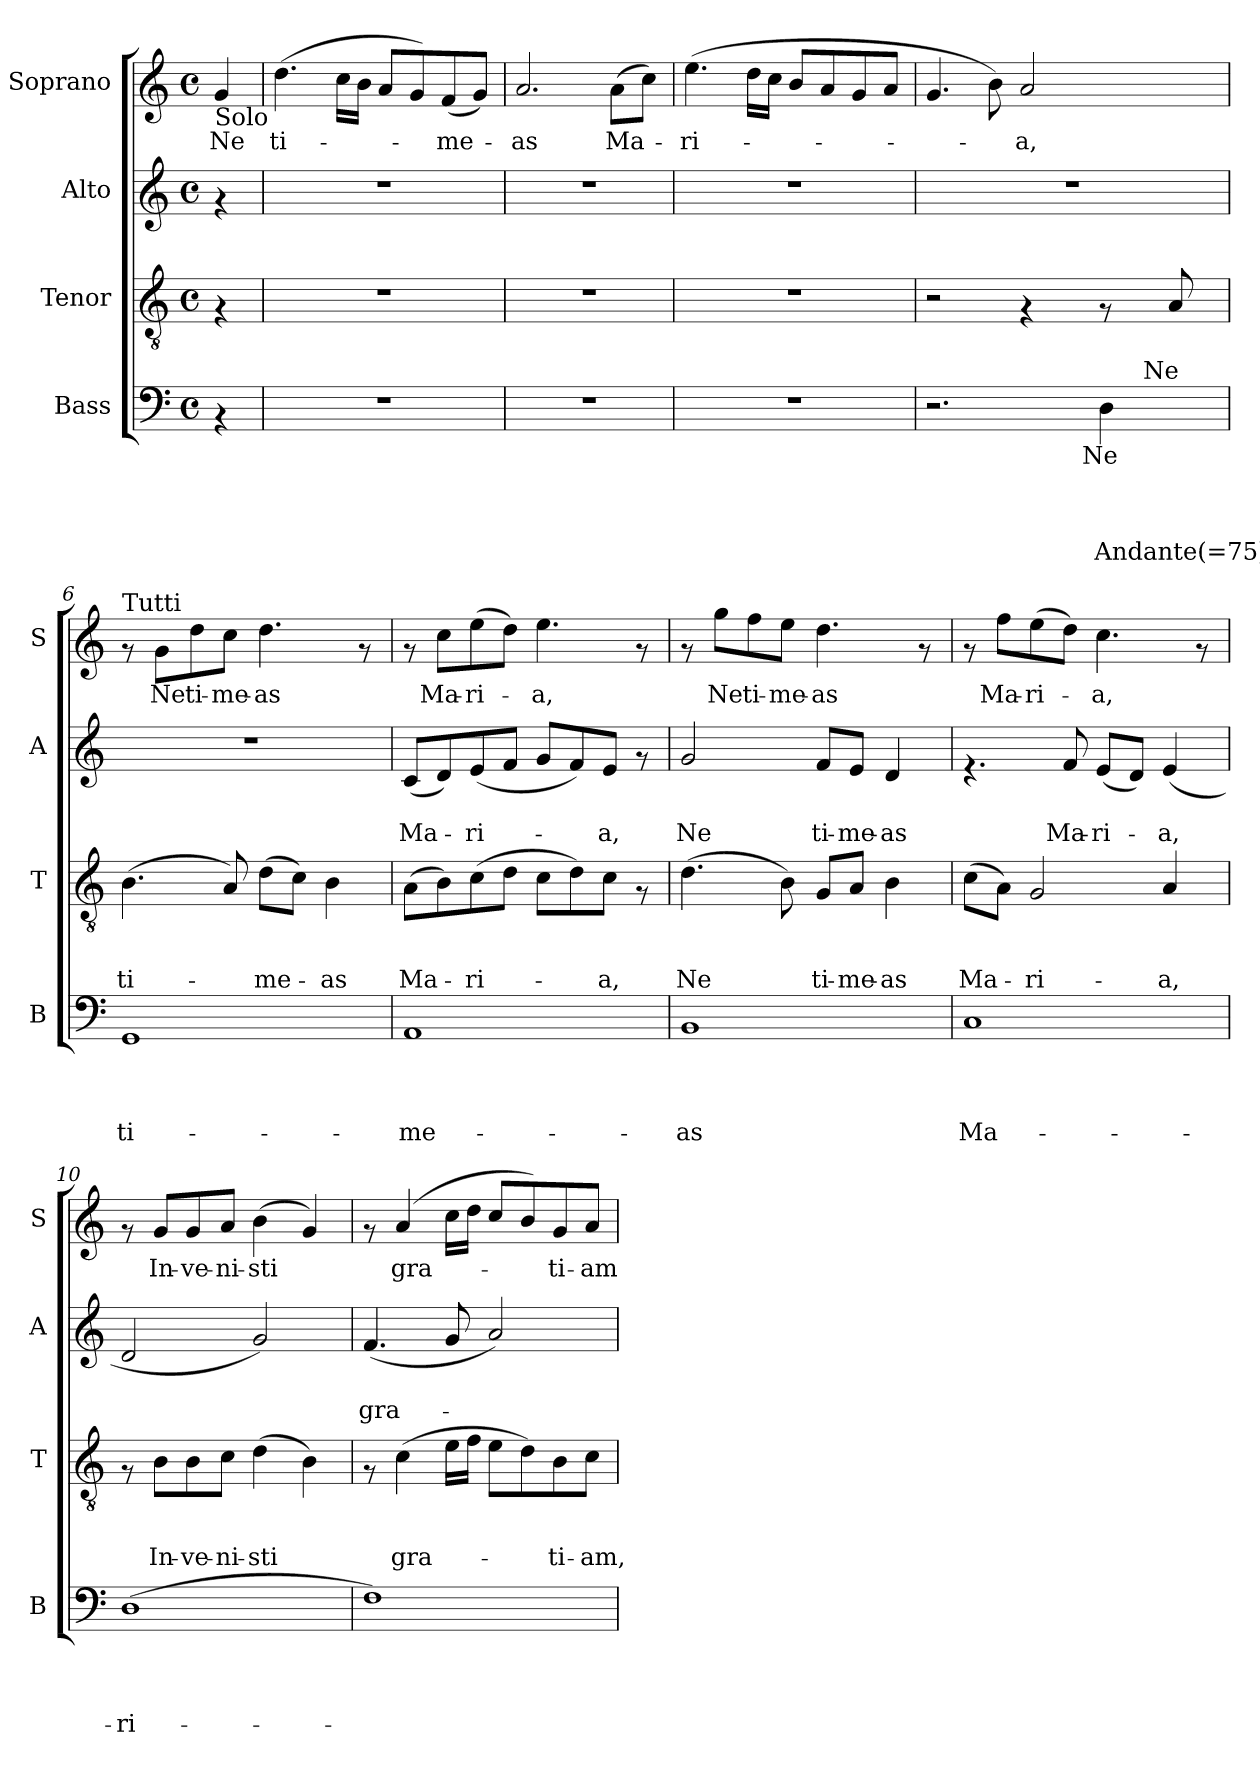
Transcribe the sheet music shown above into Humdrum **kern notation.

**kern	**text	**text	**text	**text	**kern	**text	**text	**text	**kern	**text	**text	**kern	**text
*part4	*part4	*part4	*part4	*part4	*part3	*part3	*part3	*part3	*part2	*part2	*part2	*part1	*part1
*staff4	*staff4	*staff4	*staff4	*staff4	*staff3	*staff3	*staff3	*staff3	*staff2	*staff2	*staff2	*staff1	*staff1
*I"Bass	*	*	*	*	*I"Tenor	*	*	*	*I"Alto	*	*	*I"Soprano	*
*I'B	*	*	*	*	*I'T	*	*	*	*I'A	*	*	*I'S	*
*clefF4	*	*	*	*	*clefGv2	*	*	*	*clefG2	*	*	*clefG2	*
*k[]	*	*	*	*	*k[]	*	*	*	*k[]	*	*	*k[]	*
*C:	*	*	*	*	*C:	*	*	*	*C:	*	*	*C:	*
*M4/4	*	*	*	*	*M4/4	*	*	*	*M4/4	*	*	*M4/4	*
*met(c)	*	*	*	*	*met(c)	*	*	*	*met(c)	*	*	*met(c)	*
=1	=1	=1	=1	=1	=1	=1	=1	=1	=1	=1	=1	=1	=1
!	!	!	!	!	!	!	!	!	!	!	!	!LO:TX:b:t=Solo	!
!	!	!	!	!	!	!	!	!	!	!	!	!	!LO:LY:b
4rAA	.	.	.	.	4rF	.	.	.	4rf	.	.	4g/	Ne
=2	=2	=2	=2	=2	=2	=2	=2	=2	=2	=2	=2	=2	=2
!	!	!	!	!	!	!	!	!	!	!	!	!	!LO:LY:b
1r	.	.	.	.	1r	.	.	.	1r	.	.	(>4.dd\	ti-
.	.	.	.	.	.	.	.	.	.	.	.	16cc\LL	.
.	.	.	.	.	.	.	.	.	.	.	.	16b\JJ	.
.	.	.	.	.	.	.	.	.	.	.	.	8a/L	.
.	.	.	.	.	.	.	.	.	.	.	.	8g/)	.
!	!	!	!	!	!	!	!	!	!	!	!	!	!LO:LY:b
.	.	.	.	.	.	.	.	.	.	.	.	(<8f/	-me-
.	.	.	.	.	.	.	.	.	.	.	.	8g/J)	.
=3	=3	=3	=3	=3	=3	=3	=3	=3	=3	=3	=3	=3	=3
!	!	!	!	!	!	!	!	!	!	!	!	!	!LO:LY:b
1r	.	.	.	.	1r	.	.	.	1r	.	.	2.a/	-as
!	!	!	!	!	!	!	!	!	!	!	!	!	!LO:LY:b
.	.	.	.	.	.	.	.	.	.	.	.	(>8a\L	Ma-
.	.	.	.	.	.	.	.	.	.	.	.	8cc\J)	.
=4	=4	=4	=4	=4	=4	=4	=4	=4	=4	=4	=4	=4	=4
!	!	!	!	!	!	!	!	!	!	!	!	!	!LO:LY:b
1r	.	.	.	.	1r	.	.	.	1r	.	.	(>4.ee\	-ri-
.	.	.	.	.	.	.	.	.	.	.	.	16dd\LL	.
.	.	.	.	.	.	.	.	.	.	.	.	16cc\JJ	.
.	.	.	.	.	.	.	.	.	.	.	.	8b/L	.
.	.	.	.	.	.	.	.	.	.	.	.	8a/	.
.	.	.	.	.	.	.	.	.	.	.	.	8g/	.
.	.	.	.	.	.	.	.	.	.	.	.	8a/J	.
=5	=5	=5	=5	=5	=5	=5	=5	=5	=5	=5	=5	=5	=5
*^	*	*	*	*	*	*	*	*	*	*	*	*	*
*	*^	*	*	*	*	*	*	*	*	*	*	*	*	*
2.r	2ryy	2ryy	.	.	.	.	2r	.	.	.	1r	.	.	4.g/	.
.	.	.	.	.	.	.	.	.	.	.	.	.	.	8b\)	.
!	!	!	!	!	!	!	!	!	!	!	!	!	!	!	!LO:LY:b
.	8ryy	4ryy	.	.	.	.	4rF	.	.	.	.	.	.	2a/	-a,
.	16ryy	.	.	.	.	.	.	.	.	.	.	.	.	.	.
.	64ryy	.	.	.	.	.	.	.	.	.	.	.	.	.	.
!	!LO:TX:b:t=Ne	!	!	!	!	!	!	!	!	!	!	!	!	!	!
.	4ryy	.	.	.	.	.	.	.	.	.	.	.	.	.	.
!	!	!	!	!	!	!LO:LY:b:rj	!	!	!	!	!	!	!	!	!
4D\	.	16ryy	.	.	.	Andante(=75)	8rF	.	.	.	.	.	.	.	.
.	.	64ryy	.	.	.	.	.	.	.	.	.	.	.	.	.
!	!	!LO:TX:a:t=Ne	!	!	!	!	!	!	!	!	!	!	!	!	!
.	.	8ryy	.	.	.	.	.	.	.	.	.	.	.	.	.
.	.	.	.	.	.	.	8A/	.	.	.	.	.	.	.	.
.	32.ryy	32.ryy	.	.	.	.	.	.	.	.	.	.	.	.	.
!!LO:LB:g=z
=6	=6	=6	=6	=6	=6	=6	=6	=6	=6	=6	=6	=6	=6	=6	=6
!	!	!	!	!	!	!	!	!	!	!	!	!	!	!LO:TX:a:t=Tutti	!
!	!	!	!	!	!	!LO:LY:b:rj	!	!	!	!LO:LY:b	!	!	!	!	!
*v	*v	*v	*	*	*	*	*	*	*	*	*	*	*	*	*
1GG	.	.	.	ti-	(>4.B\	.	.	ti-	1r	.	.	8rf	.
!	!	!	!	!	!	!	!	!	!	!	!	!	!LO:LY:b
.	.	.	.	.	.	.	.	.	.	.	.	8g\L	Ne
!	!	!	!	!	!	!	!	!	!	!	!	!	!LO:LY:b
.	.	.	.	.	.	.	.	.	.	.	.	8dd\	ti-
!	!	!	!	!	!	!	!	!	!	!	!	!	!LO:LY:b
.	.	.	.	.	8A/)	.	.	.	.	.	.	8cc\J	-me-
!	!	!	!	!	!	!	!	!LO:LY:b	!	!	!	!	!LO:LY:b
.	.	.	.	.	(>8d\L	.	.	-me-	.	.	.	4.dd\	-as
.	.	.	.	.	8c\J)	.	.	.	.	.	.	.	.
!	!	!	!	!	!	!	!	!LO:LY:b	!	!	!	!	!
.	.	.	.	.	4B\	.	.	-as	.	.	.	.	.
.	.	.	.	.	.	.	.	.	.	.	.	8rf	.
=7	=7	=7	=7	=7	=7	=7	=7	=7	=7	=7	=7	=7	=7
!	!	!	!	!LO:LY:b:rj	!	!	!	!LO:LY:b	!	!	!LO:LY:b	!	!
1AA	.	.	.	-me-	(>8A\L	.	.	Ma-	(<8c/L	.	Ma-	8rf	.
!	!	!	!	!	!	!	!	!	!	!	!	!	!LO:LY:b
.	.	.	.	.	8B\)	.	.	.	8d/)	.	.	8cc\L	Ma-
!	!	!	!	!	!	!	!	!LO:LY:b	!	!	!LO:LY:b	!	!LO:LY:b
.	.	.	.	.	(>8c\	.	.	-ri-	(<8e/	.	-ri-	(>8ee\	-ri-
.	.	.	.	.	8d\J	.	.	.	8f/J	.	.	8dd\J)	.
!	!	!	!	!	!	!	!	!	!	!	!	!	!LO:LY:b
.	.	.	.	.	8c\L	.	.	.	8g/L	.	.	4.ee\	-a,
.	.	.	.	.	8d\)	.	.	.	8f/)	.	.	.	.
!	!	!	!	!	!	!	!	!LO:LY:b	!	!	!LO:LY:b	!	!
.	.	.	.	.	8c\J	.	.	-a,	8e/J	.	-a,	.	.
.	.	.	.	.	8rF	.	.	.	8rf	.	.	8rf	.
=8	=8	=8	=8	=8	=8	=8	=8	=8	=8	=8	=8	=8	=8
!	!	!	!	!LO:LY:b:rj	!	!	!	!LO:LY:b	!	!	!LO:LY:b	!	!
1BB	.	.	.	-as	(>4.d\	.	.	Ne	2g/	.	Ne	8rf	.
!	!	!	!	!	!	!	!	!	!	!	!	!	!LO:LY:b
.	.	.	.	.	.	.	.	.	.	.	.	8gg\L	Ne
!	!	!	!	!	!	!	!	!	!	!	!	!	!LO:LY:b
.	.	.	.	.	.	.	.	.	.	.	.	8ff\	ti-
!	!	!	!	!	!	!	!	!	!	!	!	!	!LO:LY:b
.	.	.	.	.	8B\)	.	.	.	.	.	.	8ee\J	-me-
!	!	!	!	!	!	!	!	!LO:LY:b	!	!	!LO:LY:b	!	!LO:LY:b
.	.	.	.	.	8G/L	.	.	ti-	8f/L	.	ti-	4.dd\	-as
!	!	!	!	!	!	!	!	!LO:LY:b	!	!	!LO:LY:b	!	!
.	.	.	.	.	8A/J	.	.	-me-	8e/J	.	-me-	.	.
!	!	!	!	!	!	!	!	!LO:LY:b	!	!	!LO:LY:b	!	!
.	.	.	.	.	4B\	.	.	-as	4d/	.	-as	.	.
.	.	.	.	.	.	.	.	.	.	.	.	8rf	.
=9	=9	=9	=9	=9	=9	=9	=9	=9	=9	=9	=9	=9	=9
!	!	!	!	!LO:LY:b:rj	!	!	!	!LO:LY:b	!	!	!	!	!
1C	.	.	.	Ma-	(>8c\L	.	.	Ma-	4.rf	.	.	8rf	.
!	!	!	!	!	!	!	!	!	!	!	!	!	!LO:LY:b
.	.	.	.	.	8A\J)	.	.	.	.	.	.	8ff\L	Ma-
!	!	!	!	!	!	!	!	!LO:LY:b	!	!	!	!	!LO:LY:b
.	.	.	.	.	2G/	.	.	-ri-	.	.	.	(>8ee\	-ri-
!	!	!	!	!	!	!	!	!	!	!	!LO:LY:b	!	!
.	.	.	.	.	.	.	.	.	8f/	.	Ma-	8dd\J)	.
!	!	!	!	!	!	!	!	!	!	!	!LO:LY:b	!	!LO:LY:b
.	.	.	.	.	.	.	.	.	(<8e/L	.	-ri-	4.cc\	-a,
.	.	.	.	.	.	.	.	.	8d/J)	.	.	.	.
!	!	!	!	!	!	!	!	!LO:LY:b	!	!	!LO:LY:b	!	!
.	.	.	.	.	4A/	.	.	-a,	(<4e/	.	-a,	.	.
.	.	.	.	.	.	.	.	.	.	.	.	8rf	.
!!LO:LB:g=z
=10	=10	=10	=10	=10	=10	=10	=10	=10	=10	=10	=10	=10	=10
!	!	!	!	!LO:LY:b:rj	!	!	!	!	!	!	!	!	!
(>1D	.	.	.	-ri-	8rF	.	.	.	2d/	.	.	8rf	.
!	!	!	!	!	!	!	!	!LO:LY:b	!	!	!	!	!LO:LY:b
.	.	.	.	.	8B\L	.	.	In-	.	.	.	8g/L	In-
!	!	!	!	!	!	!	!	!LO:LY:b	!	!	!	!	!LO:LY:b
.	.	.	.	.	8B\	.	.	-ve-	.	.	.	8g/	-ve-
!	!	!	!	!	!	!	!	!LO:LY:b	!	!	!	!	!LO:LY:b
.	.	.	.	.	8c\J	.	.	-ni-	.	.	.	8a/J	-ni-
!	!	!	!	!	!	!	!	!LO:LY:b	!	!	!	!	!LO:LY:b
.	.	.	.	.	(>4d\	.	.	-sti	2g/)	.	.	(>4b\	-sti
.	.	.	.	.	4B\)	.	.	.	.	.	.	4g/)	.
=11	=11	=11	=11	=11	=11	=11	=11	=11	=11	=11	=11	=11	=11
!	!	!	!	!	!	!	!	!	!	!	!LO:LY:b	!	!
1F)	.	.	.	.	8rF	.	.	.	(<4.f/	.	gra-	8rf	.
!	!	!	!	!	!	!	!	!LO:LY:b	!	!	!	!	!LO:LY:b
.	.	.	.	.	(>4c\	.	.	gra-	.	.	.	(>4a/	gra-
.	.	.	.	.	16e\LL	.	.	.	8g/	.	.	16cc\LL	.
.	.	.	.	.	16f\JJ	.	.	.	.	.	.	16dd\JJ	.
.	.	.	.	.	8e\L	.	.	.	2a/)	.	.	8cc/L	.
.	.	.	.	.	8d\)	.	.	.	.	.	.	8b/)	.
!	!	!	!	!	!	!	!	!LO:LY:b	!	!	!	!	!LO:LY:b
.	.	.	.	.	8B\	.	.	-ti-	.	.	.	8g/	-ti-
!	!	!	!	!	!	!	!	!LO:LY:b	!	!	!	!	!LO:LY:b
.	.	.	.	.	8c\J	.	.	-am,	.	.	.	8a/J	-am
=	=	=	=	=	=	=	=	=	=	=	=	=	=
*-	*-	*-	*-	*-	*-	*-	*-	*-	*-	*-	*-	*-	*-
